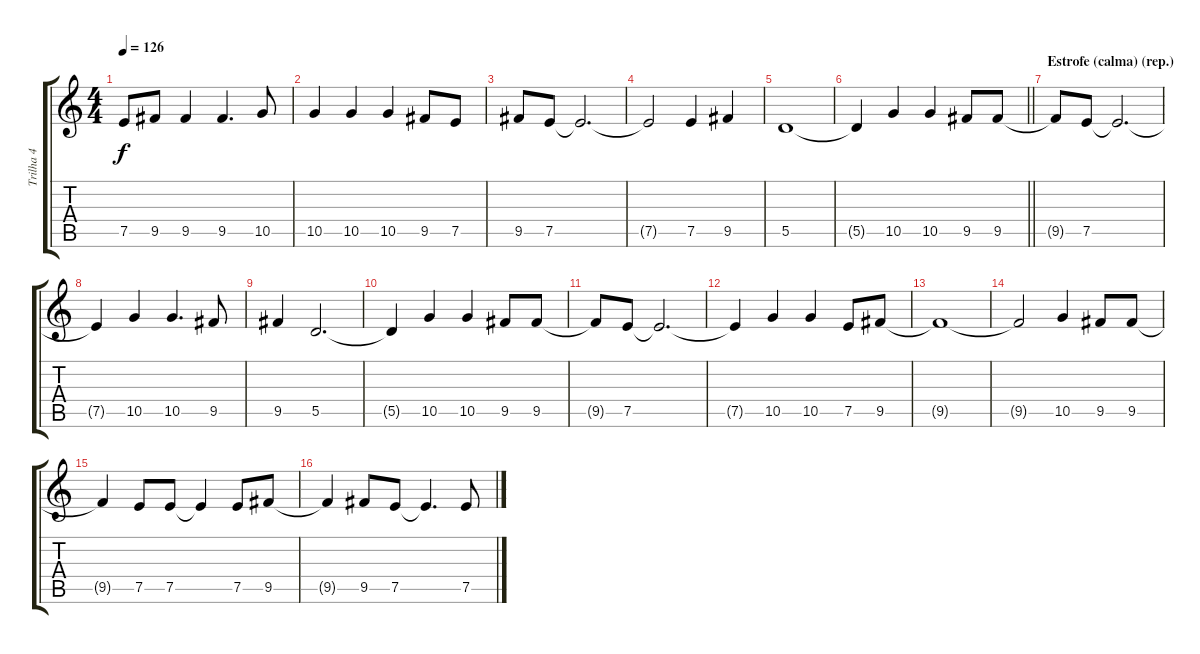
\track ("Trilha 4" "Trilha 4") {instrument distortionguitar}
\staff {score tabs}
\tuning (E4 B3 G3 D3 A2 E2) {hide}
\ts (4 4)
\tempo 126
\clef g2
\ks c
7.5.8{dy f} 9.5.8 9.5.4 9.5.4{d} 10.5.8 |
10.5.4 10.5.4 10.5.4 9.5.8 7.5.8 |
9.5.8 7.5.8 7.5{t}.2{d} |
7.5{t}.2 7.5.4 9.5.4 |
5.5.1 |
\barLineRight lightlight
5.5{t}.4 10.5.4 10.5.4 9.5.8 9.5.8 |
\section ("" "Estrofe (calma) (rep.)")
9.5{t}.8 7.5.8 7.5{t}.2{d} |
7.5{t}.4 10.5.4 10.5.4{d} 9.5.8 |
9.5.4 5.5.2{d} |
5.5{t}.4 10.5.4 10.5.4 9.5.8 9.5.8 |
9.5{t}.8 7.5.8 7.5{t}.2{d} |
7.5{t}.4 10.5.4 10.5.4 7.5.8 9.5.8 |
9.5{t}.1 |
9.5{t}.2 10.5.4 9.5.8 9.5.8 |
9.5{t}.4 7.5.8 7.5.8 7.5{t}.4 7.5.8 9.5.8 |
9.5{t}.4 9.5.8 7.5.8 7.5{t}.4{d} 7.5.8
